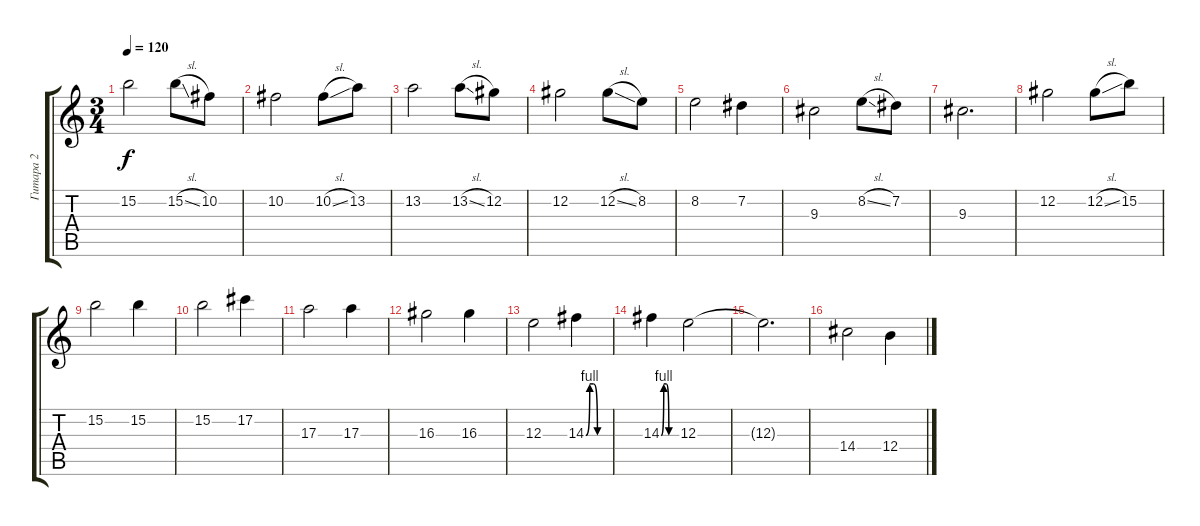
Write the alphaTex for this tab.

\track ("Гитара 2" "Гитара 2") {instrument distortionguitar}
\staff {score tabs}
\tuning (Db4 Ab3 E3 B2 Gb2 Db2) {hide}
\ts (3 4)
\tempo 120
\clef g2
\ks c
15.2.2{dy f} 15.2{sl}.8 10.2.8 |
10.2.2 10.2{sl}.8 13.2.8 |
13.2.2 13.2{sl}.8 12.2.8 |
12.2.2 12.2{sl}.8 8.2.8 |
8.2.2 7.2.4 |
9.3.2 8.2{sl}.8 7.2.8 |
9.3.2{d} |
12.2.2 12.2{sl}.8 15.2.8 |
15.2.2 15.2.4 |
15.2.2 17.2.4 |
17.3.2 17.3.4 |
16.3.2 16.3.4 |
12.3.2 14.3{be (custom 0 0 10 4 20 4 30 0 60 0)}.4 |
14.3{be (custom 0 0 10 4 20 4 30 0 60 0)}.4 12.3.2 |
12.3{t}.2{d} |
14.4.2 12.4.4
